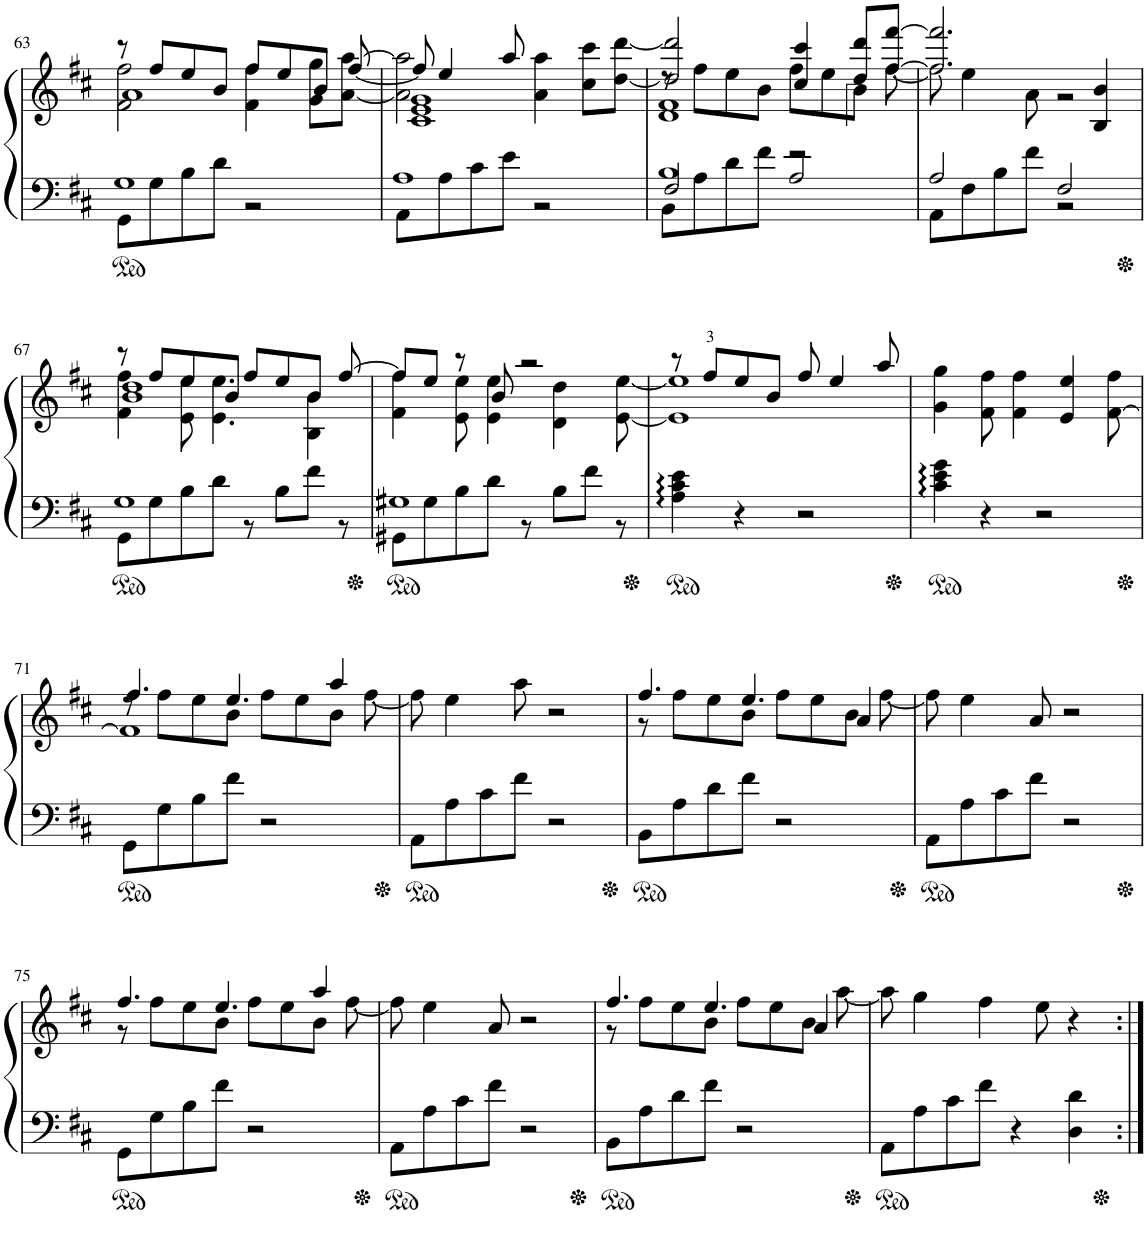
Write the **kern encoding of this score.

**kern	**kern
*part1	*part1
*staff2	*staff1
*I"Piano	*
*I'Pno.	*
!!LO:PB:g=z
*clefF4	*clefG2
*k[f#c#]	*k[f#c#]
*M4/4	*M4/4
=63	=63
*^	*^
*	*	*	*^
1G	8GG\L	8r	2f#\ 2ff#\	1a
.	8G\	8ff#/L	.	.
.	8B\	8ee/	.	.
.	8d\J	8b/J	.	.
.	2r	8ff#/L	4f#\ 4ff#\	.
.	.	8ee/	.	.
.	.	8b/J	8g\ 8gg\L	.
.	.	[<8ff#/	[8a\ [>8aa\J	.
=64	=64	=64	=64	=64
1A	8AA\L	8ff#/]	2a\] 2aa\]	1c# 1e 1g
.	8A\	4ee/	.	.
.	8c#\	.	.	.
.	8e\J	8aa/	.	.
.	2r	2ryy	4a\ 4aa\	.
.	.	.	8cc#\ 8ccc#\L	.
.	.	.	[8dd\ [8ddd\J	.
=65	=65	=65	=65	=65
*	*^	*	*	*
2F#/	8BB\L	1B	2dd/] 2ddd/]	8r	1d 1f#
.	8A\	.	.	8ff#\L	.
.	8d\	.	.	8ee\	.
.	8f#\J	.	.	8b\J	.
2A/	2r	.	4cc#/ 4ccc#/	8ff#\L	.
.	.	.	.	8ee\	.
.	.	.	8dd/ 8ddd/L	8b\J	.
.	.	.	[8ff#/ [8fff#/J	[8ff#\	.
*	*v	*v	*	*	*
*	*	*	*v	*v
=66	=66	=66	=66
2A/	8AA\L	2.ff#/] 2.fff#/]	8ff#\]
.	8F#\	.	4ee\
.	8B\	.	.
.	8f#\J	.	8a\
2F#/	2r	.	2r
.	.	4B/ 4b/	.
!!LO:LB:g=z
=67	=67	=67	=67
*	*	*	*^
1G	8GG\L	8r	4f#\ 4ff#\	1b 1dd
.	8G\	8ff#/L	.	.
.	8B\	8ee/	8e\ 8ee\	.
.	8d\J	8b/J	4.e\ 4.ee\	.
.	8r	8ff#/L	.	.
.	8B\L	8ee/	.	.
.	8f#\J	8b/J	4B\ 4b\	.
.	8r	[8ff#/	.	.
*	*	*	*v	*v
=68	=68	=68	=68
1G#X	8GG#X\L	8ff#/L]	4f#\ 4ff#\
.	8G#\	8ee/J	.
.	8B\	8r	8e\ 8ee\
.	8d\J	8b/	4e\ 4ee\
.	8r	2r	.
.	8B\L	.	4d\ 4dd\
.	8f#\J	.	.
.	8r	.	[8e\ [8ee\
*v	*v	*	*
=69	=69	=69
4A\ 4c#\ 4e\	8r	1e] 1ee]
.	8ff#/L	.
4r	8ee/	.
.	8b/J	.
2r	8ff#/	.
.	4ee/	.
.	8aa/	.
*	*v	*v
=70	=70
4c#\ 4e\ 4g\	4g\ 4gg\
4r	8f#\ 8ff#\
.	4f#\ 4ff#\
2r	.
.	4e/ 4ee/
.	[8f#\ 8ff#\
!!LO:LB:g=z
=71	=71
*	*^
*	*	*^
8GG\L	4.ff#/	8r	1f#]
8G\	.	8ff#\L	.
8B\	.	8ee\	.
8f#\J	4.ee/	8b\J	.
2r	.	8ff#\L	.
.	.	8ee\	.
.	4aa/	8b\J	.
.	.	[8ff#\	.
*	*v	*v	*v
=72	=72
8AA\L	8ff#\]
8A\	4ee\
8c#\	.
8f#\J	8aa\
2r	2r
=73	=73
*	*^
8BB\L	4.ff#/	8r
8A\	.	8ff#\L
8d\	.	8ee\
8f#\J	4.ee/	8b\J
2r	.	8ff#\L
.	.	8ee\
.	4a/	8b\J
.	.	[8ff#\
*	*v	*v
=74	=74
8AA\L	8ff#\]
8A\	4ee\
8c#\	.
8f#\J	8a/
2r	2r
!!LO:LB:g=z
=75	=75
*	*^
8GG\L	4.ff#/	8r
8G\	.	8ff#\L
8B\	.	8ee\
8f#\J	4.ee/	8b\J
2r	.	8ff#\L
.	.	8ee\
.	4aa/	8b\J
.	.	[8ff#\
*	*v	*v
=76	=76
8AA\L	8ff#\]
8A\	4ee\
8c#\	.
8f#\J	8a/
2r	2r
=77	=77
*	*^
8BB\L	4.ff#/	8r
8A\	.	8ff#\L
8d\	.	8ee\
8f#\J	4.ee/	8b\J
2r	.	8ff#\L
.	.	8ee\
.	4a/	8b\J
.	.	[8aa\
*	*v	*v
=78	=78
8AA\L	8aa\]
8A\	4gg\
8c#\	.
8f#\J	4ff#\
4r	.
.	8ee\
4D\ 4d\	4r
=:|!	=:|!
*-	*-
